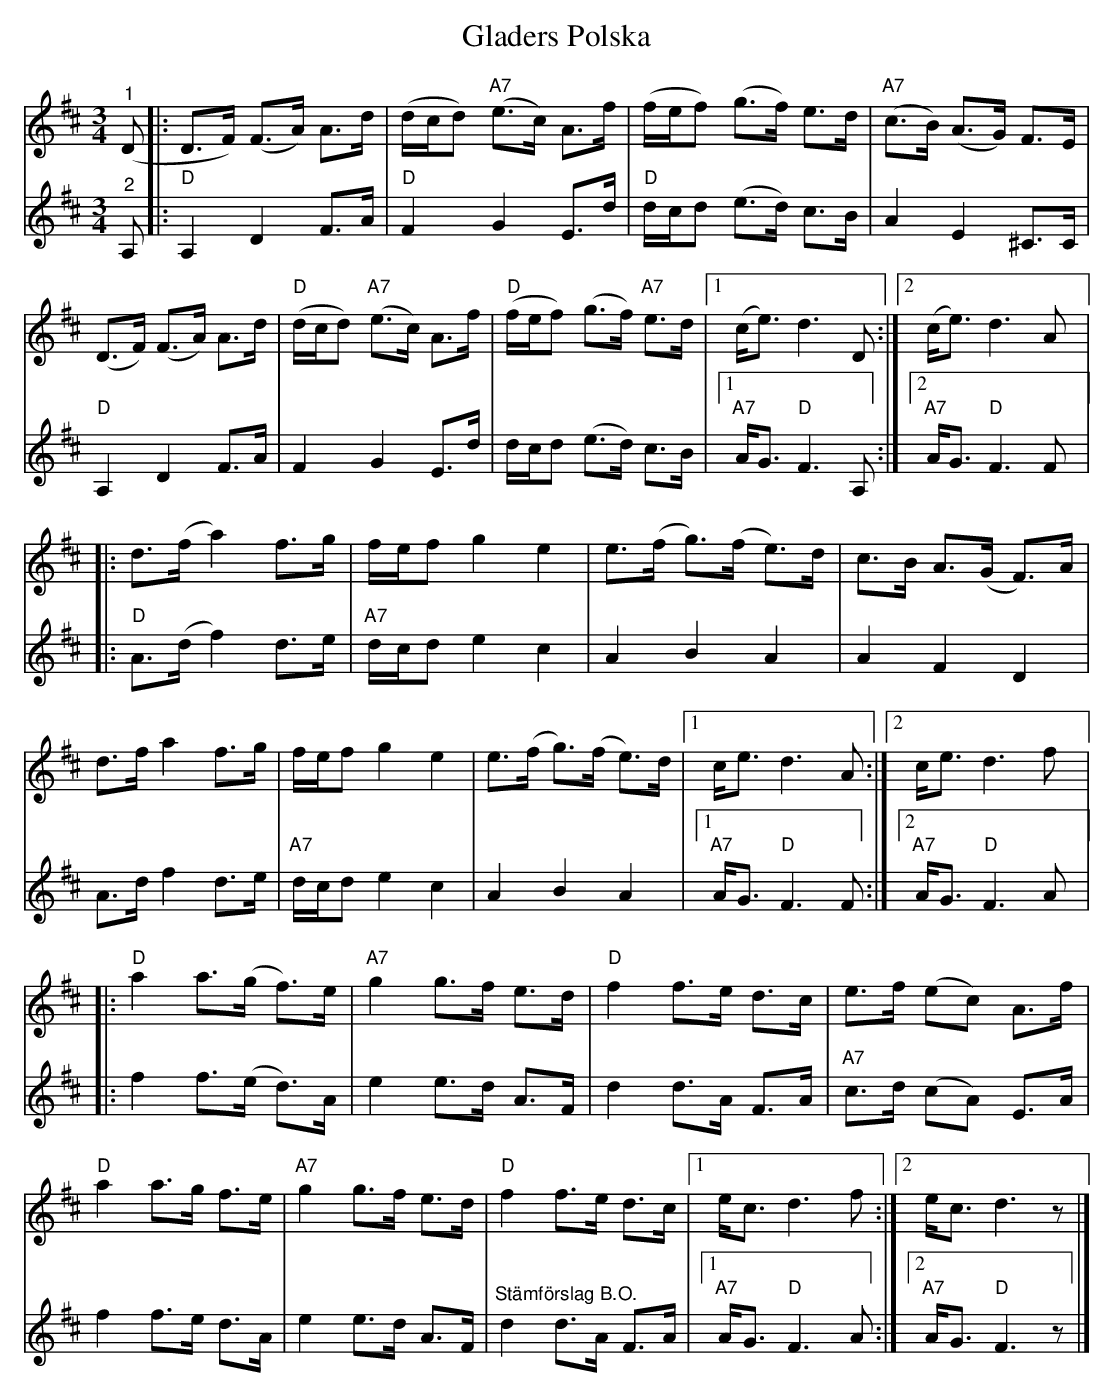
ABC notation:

X:1
T:Gladers Polska
L:1/8
M:3/4
K:D
V:1
"^1" (D |: D>F) (F>A) A>d | (d/c/d)"A7" (e>c) A>f | (f/e/f) (g>f) e>d |"A7" (c>B) (A>G) F>E |
(D>F) (F>A) A>d |"D" (d/c/d)"A7" (e>c) A>f |"D" (f/e/f) (g>f)"A7" e>d |1 (c<e) d3 D :|2 (c<e) d3 A |:
d>(f a2) f>g | f/e/f g2 e2 | e>(f g>)(f e>)d | c>B A>(G F>)A |
d>f a2 f>g | f/e/f g2 e2 | e>(f g>)(f e>)d |1 c<e d3 A :|2 c<e d3 f |:
"D" a2 a>(g f>)e |"A7" g2 g>f e>d | "D" f2 f>e d>c | e>f (ec) A>f |
"D" a2 a>g f>e |"A7" g2 g>f e>d |"D" f2 f>e d>c |1 e<c d3 f :|2 e<c d3 z |]
V:2
"^2" A, |:"D" A,2 D2 F>A |"D" F2 G2 E>d |"D" d/c/d (e>d) c>B | A2 E2 ^C>C |
"D" A,2 D2 F>A | F2 G2 E>d | d/c/d (e>d) c>B |1"A7" A<G"D" F3 A, :|2"A7" A<G"D" F3 F |:
"D" A>(d f2) d>e | "A7" d/c/d e2 c2 | A2 B2 A2 | A2 F2 D2 |
A>d f2 d>e |"A7" d/c/d e2 c2 | A2 B2 A2 |1 "A7" A<G"D" F3 F :|2"A7" A<G"D" F3 A |:
f2 f>(e d>)A | e2 e>d A>F | d2 d>A F>A | "A7" c>d (cA) E>A |
f2 f>e d>A | e2 e>d A>F | "^Stämförslag B.O." d2 d>A F>A |1 "A7" A<G "D" F3 A :|2"A7" A<G"D" F3 z |]
